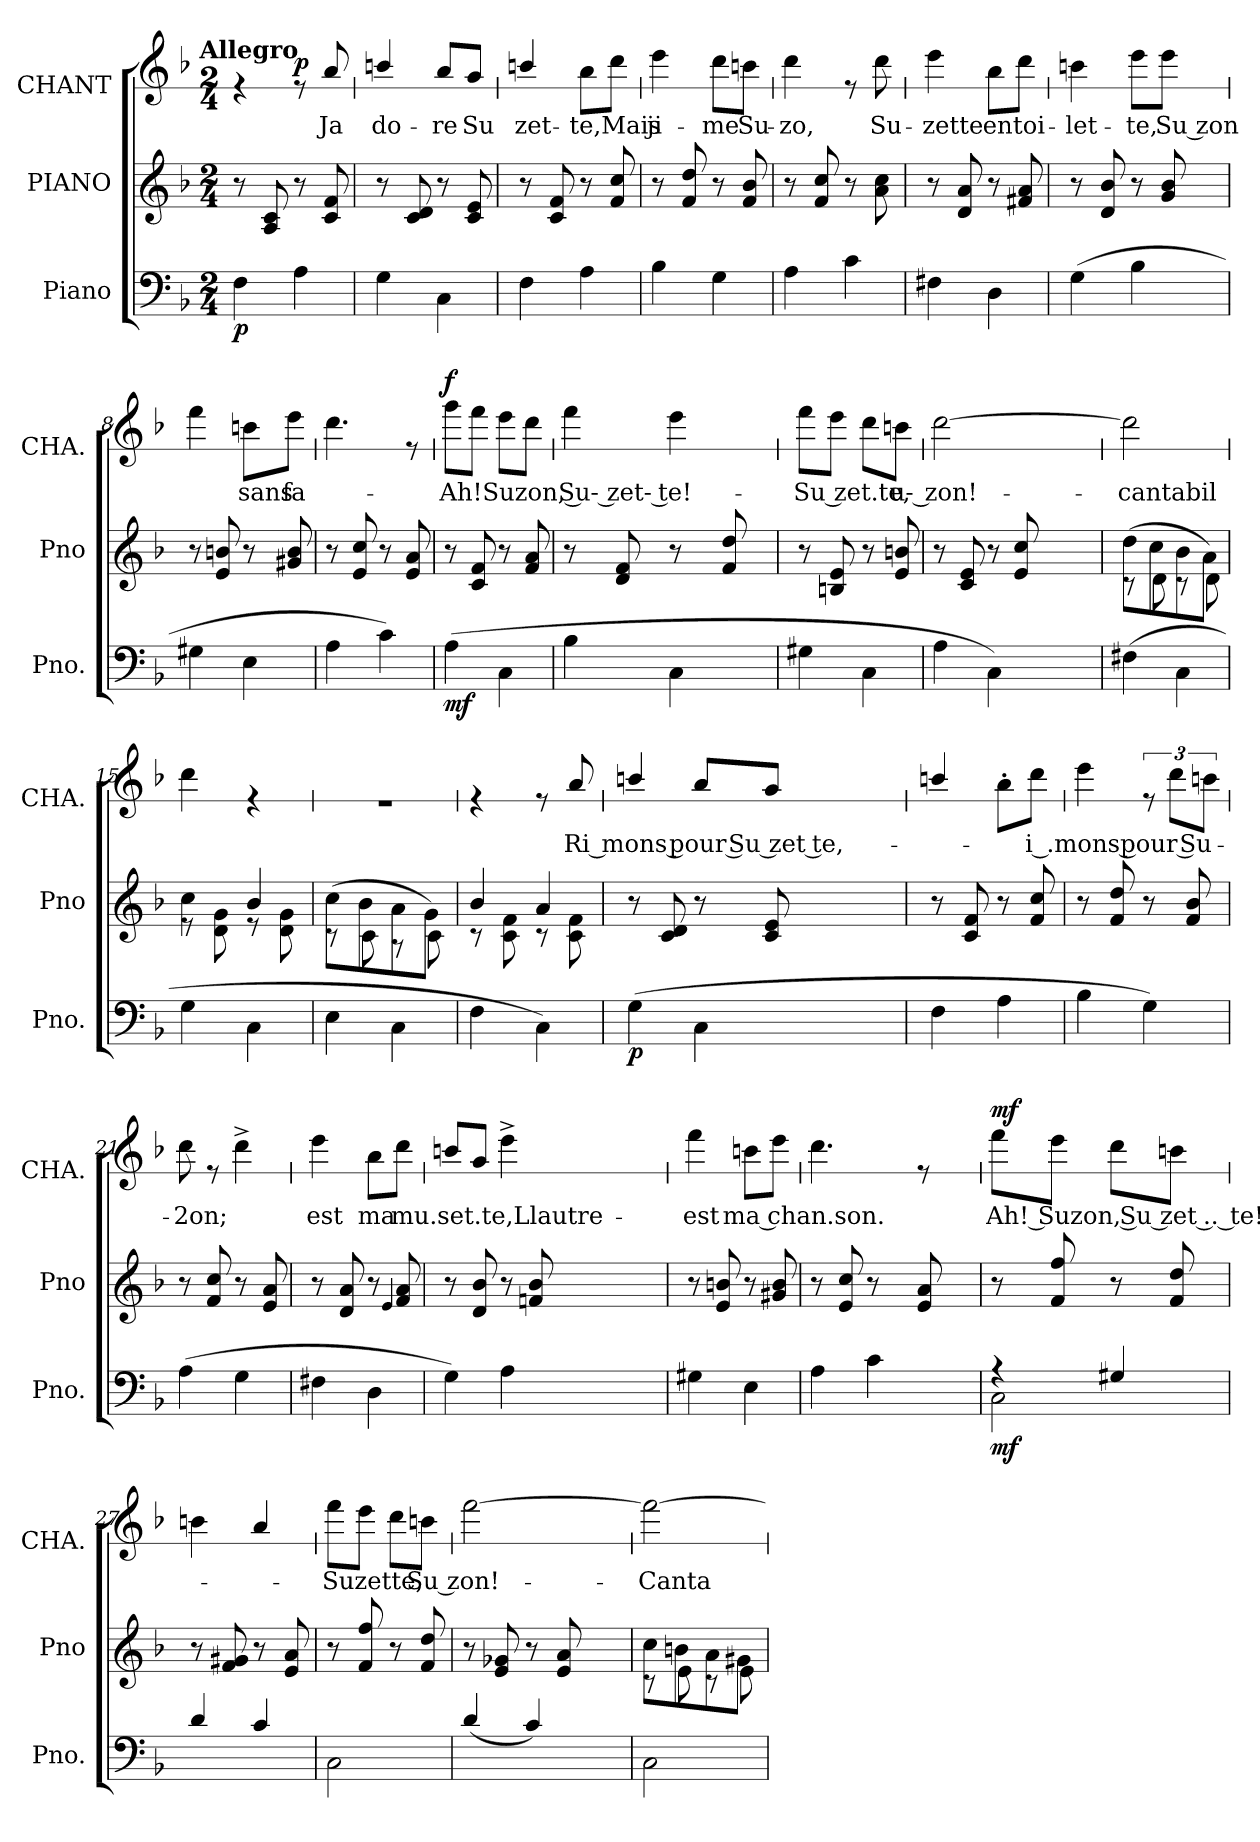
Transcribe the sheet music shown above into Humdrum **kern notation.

**kern	**dynam	**kern	**dynam	**kern	**text	**dynam
*part3	*part3	*part2	*part2	*part1	*part1	*part1
*staff3	*staff3	*staff2	*staff2	*staff1	*staff1	*staff1
*I"Piano	*	*I"PIANO	*	*I"CHANT	*	*
*I'Pno.	*	*I'Pno	*	*I'CHA.	*	*
*	*	*	*	*stria1	*	*
*clefF4	*	*clefG2	*	*clefG2	*	*
*k[b-]	*	*k[b-]	*	*k[b-]	*	*
*F:	*	*F:	*	*F:	*	*
!!LO:TX:omd:t=Allegro
*M2/4	*	*M2/4	*	*M2/4	*	*
*MM132	*	*MM132	*	*MM132	*	*
=1	=1	=1	=1	=1	=1	=1
4F\	p	8r	.	4r	.	.
.	.	8A/ 8c/	.	.	.	.
4A\	.	8r	.	8r	.	p
.	.	8c/ 8f/	.	8a/	Ja	.
=2	=2	=2	=2	=2	=2	=2
4G\	.	8r	.	4b/	do-	.
.	.	8c/ 8d/	.	.	.	.
4C\	.	8r	.	8a/L	re	.
.	.	8c/ 8e/	.	8g/J	Su	.
=3	=3	=3	=3	=3	=3	=3
4F\	.	8r	.	4b/	zet-	.
.	.	8c/ 8f/	.	.	.	.
4A\	.	8r	.	8a\L	te,Mais	.
.	.	8f/ 8cc/	.	8cc\J	.	.
=4	=4	=4	=4	=4	=4	=4
4B-\	.	8r	.	4dd\	ji-	.
.	.	8f/ 8dd/	.	.	.	.
4G\	.	8r	.	8cc\L	me	.
.	.	8f/ 8b-/	.	8b\J	Su-	.
=5	=5	=5	=5	=5	=5	=5
4A\	.	8r	.	4cc\	zo,	.
.	.	8f/ 8cc/	.	.	.	.
4c\	.	8r	.	8r	.	.
.	.	8a\ 8cc\	.	8cc\	Su-	.
=6	=6	=6	=6	=6	=6	=6
4F#X\	.	8r	.	4dd\	zette	.
.	.	8d/ 8a/	.	.	.	.
4D\	.	8r	.	8a\L	en	.
.	.	8f#X/ 8a/	.	8cc\J	toi-	.
!!LO:LB:g=z
=7	=7	=7	=7	=7	=7	=7
(4G\	.	8r	.	4b\	let-	.
.	.	8d/ 8b-/	.	.	.	.
4B-\	.	8r	.	8dd\L	te,	.
.	.	8g/ 8b-/	.	8dd\J	Su zon	.
=8	=8	=8	=8	=8	=8	=8
4G#X\	.	8r	.	4ee\	.	.
.	.	8e/ 8bn/	.	.	.	.
4E\	.	8r	.	8bn\L	sans	.
.	.	8g#X/ 8b/	.	8dd\J	fa-	.
=9	=9	=9	=9	=9	=9	=9
4A\	.	8r	.	4.cc\	.	.
.	.	8e/ 8cc/	.	.	.	.
4c\)	.	8r	.	.	.	.
.	.	8e/ 8a/	.	8r	.	.
=10	=10	=10	=10	=10	=10	=10
(4A\	mf	8r	.	8ff\L	Ah!Suzon, Su- zet- te!-	f
.	.	8c/ 8f/	.	8ee\J	.	.
4C\	.	8r	.	8dd\L	.	.
.	.	8f/ 8a/	.	8cc\J	.	.
=11	=11	=11	=11	=11	=11	=11
4B-\	.	8r	.	4ee\	.	.
.	.	8d/ 8f/	.	.	.	.
4C\	.	8r	.	4dd\	.	.
.	.	8f/ 8dd/	.	.	.	.
=12	=12	=12	=12	=12	=12	=12
4G#X\	.	8r	.	8ee\L	Su zet.te,	dim.
.	.	8Bn/ 8e/	.	8dd\J	.	.
4C\	.	8r	.	8cc\L	.	.
.	.	8e/ 8bn/	.	8bn\J	u- zon!-	.
=13	=13	=13	=13	=13	=13	=13
4A\	.	8r	.	[2cc\	.	.
.	.	8c/ 8e/	.	.	.	.
4C\)	.	8r	.	.	.	.
.	.	8e/ 8cc/	.	.	.	.
!!LO:LB:g=z
=14	=14	=14	=14	=14	=14	=14
*	*	*^	*	*	*	*
(4F#X\	.	(8dd\L	8r	.	2cc\]	cantabil	.
.	.	8cc\	8d\	.	.	.	.
4C\	.	8b-\	8r	.	.	.	.
.	.	8a\J)	8d\	.	.	.	.
=15	=15	=15	=15	=15	=15	=15	=15
4G\	.	4cc\	8r	.	4cc\	.	.
.	.	.	8d\ 8g\	.	.	.	.
4C\	.	4b-/	8r	.	4r	.	.
.	.	.	8d\ 8g\	.	.	.	.
=16	=16	=16	=16	=16	=16	=16	=16
4E\	.	(8cc\L	8r	dim	2r	.	.
.	.	8b-\	8c\	.	.	.	.
4C\	.	8a\	8r	.	.	.	.
.	.	8g\J)	8c\	.	.	.	.
=17	=17	=17	=17	=17	=17	=17	=17
4F\	.	4b-/	8r	.	4r	.	.
.	.	.	8c\ 8f\	.	.	.	.
4C\)	.	4a/	8r	.	8r	.	.
.	.	.	8c\ 8f\	.	8a/	Ri mons pour Su zet te,-	.
*	*	*v	*v	*	*	*	*
=18	=18	=18	=18	=18	=18	=18
(4G\	p	8r	.	4b/	.	.
.	.	8c/ 8d/	.	.	.	.
4C\	.	8r	.	8a/L	.	.
.	.	8c/ 8e/	.	8g/J	.	.
=19	=19	=19	=19	=19	=19	=19
4F\	.	8r	.	4b/	.	.
.	.	8c/ 8f/	.	.	.	.
4A\	.	8r	.	8a'\L	.	.
.	.	8f/ 8cc/	.	8cc\J	i .mons pour Su-	.
=20	=20	=20	=20	=20	=20	=20
4B-\	.	8r	.	4dd\	.	.
.	.	8f/ 8dd/	.	.	.	.
4G\)	.	8r	.	12r	.	.
.	.	.	.	12cc\L	.	.
.	.	8f/ 8b-/	.	.	.	.
.	.	.	.	12b\J	.	.
!!LO:LB:g=z
=21	=21	=21	=21	=21	=21	=21
(4A\	.	8r	.	8cc\	2on;	.
.	.	8f/ 8cc/	.	8r	.	.
4G\	.	8r	.	4cc^\	.	.
.	.	8e/ 8a/	.	.	.	.
=22	=22	=22	=22	=22	=22	=22
4F#X\	.	8r	.	4dd\	est	.
.	.	8d/ 8a/	.	.	.	.
4D\	.	8r	.	8a\L	ma	.
.	.	4qqe/	.	.	.	.
.	.	8f/ 8a/	.	8cc\J	mu.set.te,Llautre-	.
=23	=23	=23	=23	=23	=23	=23
4G\)	.	8r	.	8b/L	.	.
.	.	8d/ 8b-/	.	8g/J	.	.
4A\	.	8r	.	4dd^\	.	.
.	.	8fn/ 8b-/	.	.	.	.
=24	=24	=24	=24	=24	=24	=24
4G#X\	.	8r	.	4ee\	est	.
.	.	8e/ 8bn/	.	.	.	.
4E\	.	8r	.	8bn\L	ma chan.son.	.
.	.	8g#X/ 8b/	.	8dd\J	.	.
=25	=25	=25	=25	=25	=25	=25
4A\	.	8r	.	4.cc\	.	.
.	.	8e/ 8cc/	.	.	.	.
4c\	.	8r	.	.	.	.
.	.	8e/ 8a/	.	8r	.	.
=26	=26	=26	=26	=26	=26	=26
*^	*	*	*	*	*	*
4r	2C\	mf	8r	.	8ee\L	Ah! Suzon, Su zet .. te!-	mf
.	.	.	8f/ 8ff/	.	8dd\J	.	.
4G#X/	.	.	8r	.	8cc\L	.	.
.	.	.	8f/ 8dd/	.	8bn\J	.	.
*v	*v	*	*	*	*	*	*
=27	=27	=27	=27	=27	=27	=27
4d/	.	8r	.	4bn\	.	.
.	.	8f/ 8g#X/	.	.	.	.
4c/	.	8r	.	4a/	.	.
.	.	8e/ 8a/	.	.	.	.
!!LO:PB:g=z
=28	=28	=28	=28	=28	=28	=28
2C\	dim.	8r	.	8ee\L	Suzette,	dim.
.	.	8f/ 8ff/	.	8dd\J	.	.
.	.	8r	.	8cc\L	.	.
.	.	8f/ 8dd/	.	8b\J	Su zon!-	.
=29	=29	=29	=29	=29	=29	=29
(4d/	.	8r	.	[2ee\	.	.
.	.	8e/ 8g-X/	.	.	.	.
4c/)	.	8r	.	.	.	.
.	.	8e/ 8a/	.	.	.	.
=30	=30	=30	=30	=30	=30	=30
*	*	*^	*	*	*	*
2C\	.	8cc\L	8r	.	2ee\_	Canta	.
.	.	8bn\	8e\	.	.	.	.
.	.	8a\	8r	.	.	.	.
.	.	8g#X\J	8e\	.	.	.	.
*	*	*v	*v	*	*	*	*
=	=	=	=	=	=	=
*-	*-	*-	*-	*-	*-	*-
